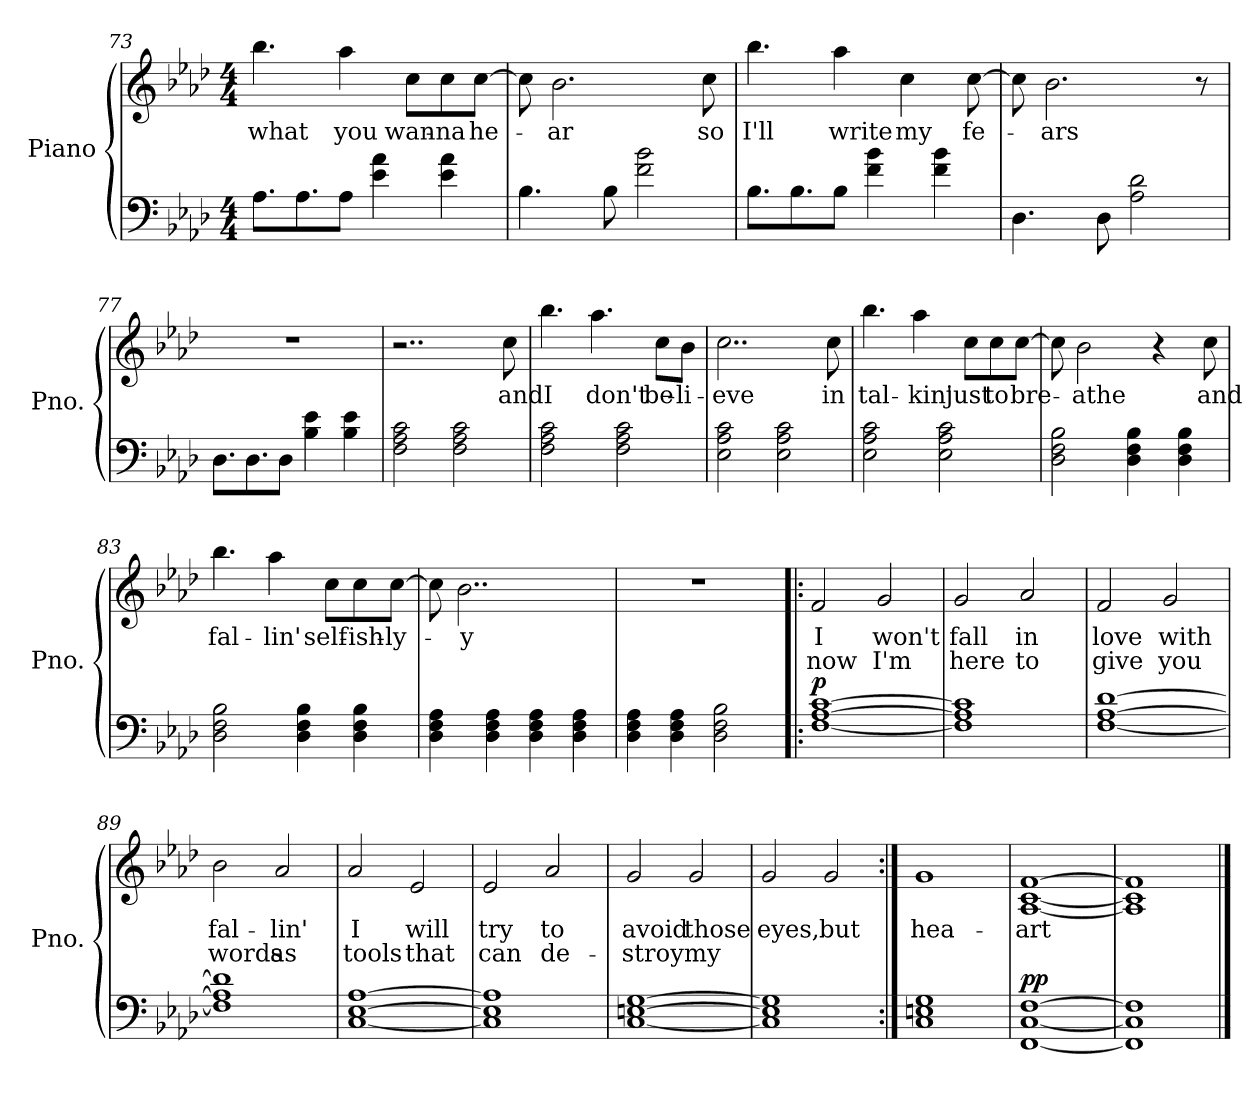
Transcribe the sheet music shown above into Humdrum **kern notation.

**kern	**kern	**text	**text	**dynam
*part1	*part1	*part1	*part1	*part1
*staff2	*staff1	*staff1	*staff1	*staff1/2
*I"Piano	*	*	*	*
*I'Pno.	*	*	*	*
!!LO:LB:g=z
*clefF4	*clefG2	*	*	*
*k[b-e-a-d-]	*k[b-e-a-d-]	*	*	*
*M4/4	*M4/4	*	*	*
=73	=73	=73	=73	=73
8.A-\L	4.bb-\	what	.	.
8.A-\	.	.	.	.
8A-\J	4aa-\	you	.	.
4e-\ 4a-\	.	.	.	.
.	8cc\L	wan-	.	.
4e-\ 4a-\	8cc\	-na	.	.
.	[8cc\J	he-	.	.
=74	=74	=74	=74	=74
4.B-\	8cc\]	.	.	.
.	2.b-\	-ar	.	.
8B-\	.	.	.	.
2f\ 2b-\	.	.	.	.
.	8cc\	so	.	.
=75	=75	=75	=75	=75
8.B-\L	4.bb-\	I'll	.	.
8.B-\	.	.	.	.
8B-\J	4aa-\	write	.	.
4f\ 4b-\	.	.	.	.
.	4cc\	my	.	.
4f\ 4b-\	.	.	.	.
.	[8cc\	fe-	.	.
=76	=76	=76	=76	=76
4.D-\	8cc\]	.	.	.
.	2.b-\	-ars	.	.
8D-\	.	.	.	.
2A-\ 2d-\	.	.	.	.
.	8r	.	.	.
=77	=77	=77	=77	=77
8.D-\L	1r	.	.	.
8.D-\	.	.	.	.
8D-\J	.	.	.	.
4B-\ 4e-\	.	.	.	.
4B-\ 4e-\	.	.	.	.
=78	=78	=78	=78	=78
2F\ 2A-\ 2c\	2..r	.	.	.
2F\ 2A-\ 2c\	.	.	.	.
.	8cc\	and	.	.
=79	=79	=79	=79	=79
2F\ 2A-\ 2c\	4.bb-\	I	.	.
.	4.aa-\	don't	.	.
2F\ 2A-\ 2c\	.	.	.	.
.	8cc\L	be-	.	.
.	8b-\J	-li-	.	.
!!LO:LB:g=z
=80	=80	=80	=80	=80
2E-\ 2A-\ 2c\	2..cc\	-eve	.	.
2E-\ 2A-\ 2c\	.	.	.	.
.	8cc\	in	.	.
=81	=81	=81	=81	=81
2E-\ 2A-\ 2c\	4.bb-\	tal-	.	.
.	4aa-\	-kin'	.	.
2E-\ 2A-\ 2c\	.	.	.	.
.	8cc\L	just	.	.
.	8cc\	to	.	.
.	[8cc\J	bre-	.	.
=82	=82	=82	=82	=82
2D-\ 2F\ 2B-\	8cc\]	.	.	.
.	2b-\	-athe	.	.
4D-\ 4F\ 4B-\	.	.	.	.
.	4r	.	.	.
4D-\ 4F\ 4B-\	.	.	.	.
.	8cc\	and	.	.
=83	=83	=83	=83	=83
2D-\ 2F\ 2B-\	4.bb-\	fal-	.	.
.	4aa-\	-lin'	.	.
4D-\ 4F\ 4B-\	.	.	.	.
.	8cc\L	self-	.	.
4D-\ 4F\ 4B-\	8cc\	-ish-	.	.
.	[8cc\J	-ly-	.	.
=84	=84	=84	=84	=84
4D-\ 4F\ 4A-\	8cc\]	.	.	.
.	2..b-\	-y	.	.
4D-\ 4F\ 4A-\	.	.	.	.
4D-\ 4F\ 4A-\	.	.	.	.
4D-\ 4F\ 4A-\	.	.	.	.
=85	=85	=85	=85	=85
4D-\ 4F\ 4A-\	1r	.	.	.
4D-\ 4F\ 4A-\	.	.	.	.
2D-\ 2F\ 2B-\	.	.	.	.
=86!|:	=86!|:	=86!|:	=86!|:	=86!|:
!	!	!	!	!LO:DY:a=2
[1F [1A- [1c	2f/	I	now	p
.	2g/	won't	I'm	.
!!LO:LB:g=z
=87	=87	=87	=87	=87
1F] 1A-] 1c]	2g/	fall	here	.
.	2a-/	in	to	.
=88	=88	=88	=88	=88
[1F [1A- [1d-	2f/	love	give	.
.	2g/	with	you	.
=89	=89	=89	=89	=89
1F] 1A-] 1d-]	2b-\	fal-	words	.
.	2a-/	-lin'	as	.
=90	=90	=90	=90	=90
[1C [1E- [1A-	2a-/	I	tools	.
.	2e-/	will	that	.
=91	=91	=91	=91	=91
1C] 1E-] 1A-]	2e-/	try	can	.
.	2a-/	to	de-	.
=92	=92	=92	=92	=92
[1C [1En [1G	2g/	avoid	-stroy	.
.	2g/	those	my	.
=93	=93	=93	=93	=93
1C] 1E] 1G]	2g/	eyes,	.	.
.	2g/	but	.	.
=94:|!	=94:|!	=94:|!	=94:|!	=94:|!
1C 1En 1G	1g	hea-	.	.
=95	=95	=95	=95	=95
!	!	!	!	!LO:DY:a=2
[1FF [1C [1F	[1A- [1c [1f	-art	.	pp
=96	=96	=96	=96	=96
1FF] 1C] 1F]	1A-] 1c] 1f]	.	.	.
==	==	==	==	==
*-	*-	*-	*-	*-
